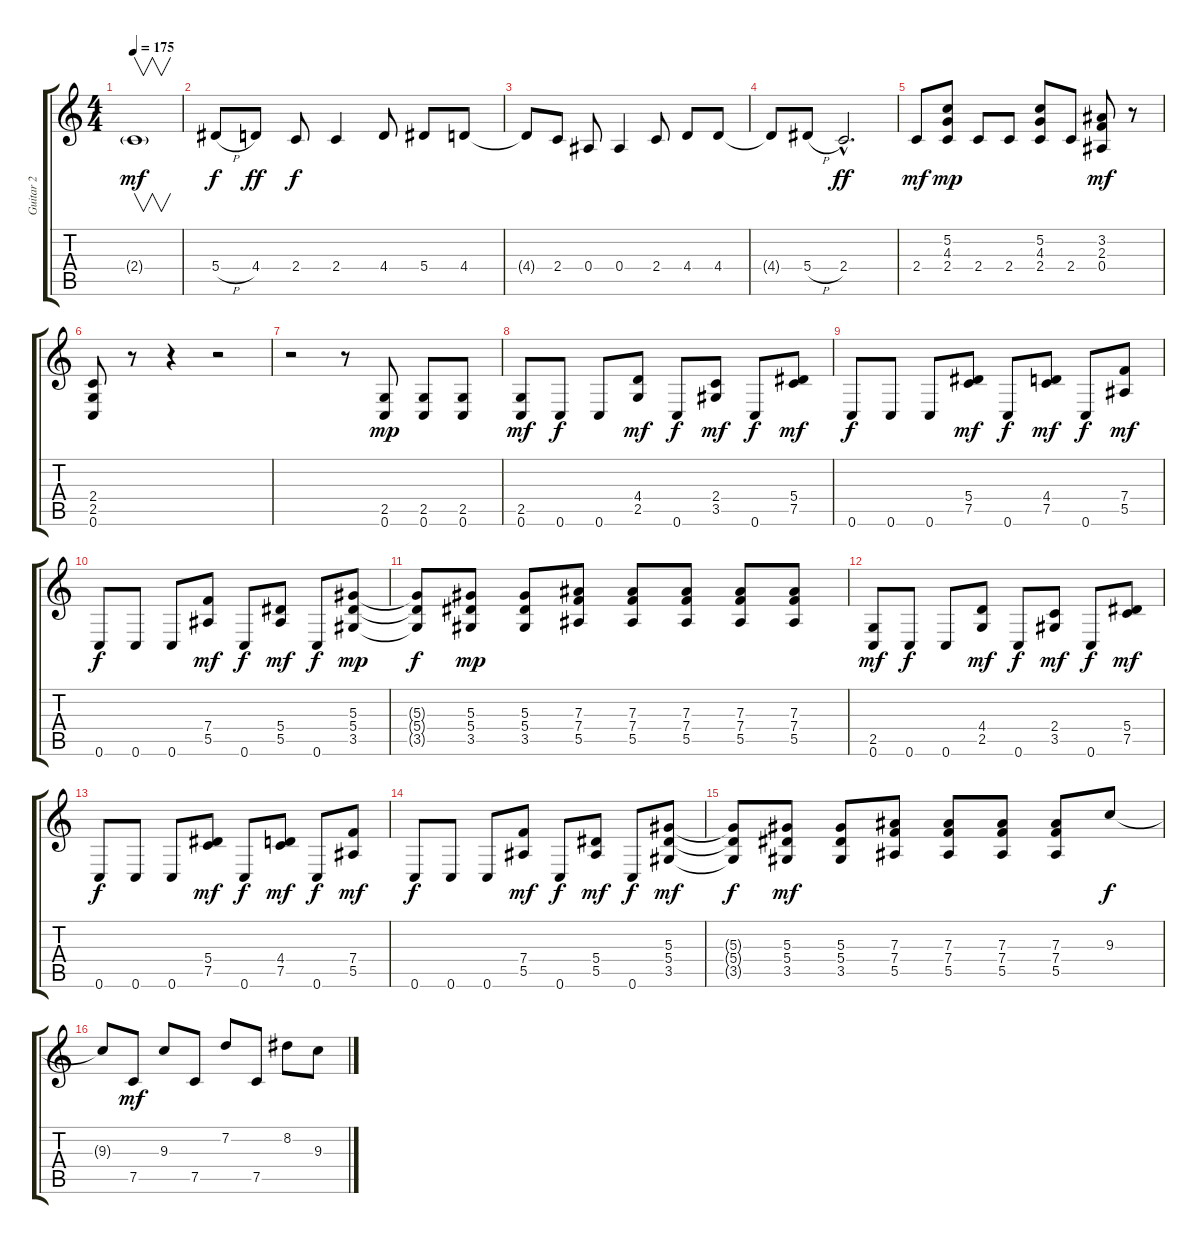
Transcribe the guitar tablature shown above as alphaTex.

\track ("Guitar 2" "Guitar 2") {instrument distortionguitar}
\staff {score tabs}
\tuning (C4 G3 Eb3 Bb2 F2 C2) {hide}
\ts (4 4)
\tempo 175
\clef g2
\ks c
2.4{g}.1{v dy mf} |
5.4{h}.8{dy f} 4.4.8{dy ff} 2.4.8{dy f} 2.4.4 4.4.8 5.4.8 4.4.8 |
4.4{t}.8 2.4.8 0.4.8 0.4.4 2.4.8 4.4.8 4.4.8 |
4.4{t}.8 5.4{h}.8 2.4{hac}.2{d dy ff} |
2.4.8{dy mf} (5.2 4.3 2.4).8{dy mp} 2.4.8 2.4.8 (5.2 4.3 2.4).8 2.4.8 (3.2 2.3 0.4).8{dy mf} r.8 |
(2.4 2.5 0.6).8 r.8 r.4 r.2 |
r.2 r.8 (2.5 0.6).8{dy mp} (2.5 0.6).8 (2.5 0.6).8 |
(2.5 0.6).8{dy mf} 0.6.8{dy f} 0.6.8 (4.4 2.5).8{dy mf} 0.6.8{dy f} (2.4 3.5).8{dy mf} 0.6.8{dy f} (5.4 7.5).8{dy mf} |
0.6.8{dy f} 0.6.8 0.6.8 (5.4 7.5).8{dy mf} 0.6.8{dy f} (4.4 7.5).8{dy mf} 0.6.8{dy f} (7.4 5.5).8{dy mf} |
0.6.8{dy f} 0.6.8 0.6.8 (7.4 5.5).8{dy mf} 0.6.8{dy f} (5.4 5.5).8{dy mf} 0.6.8{dy f} (5.3 5.4 3.5).8{dy mp} |
(5.3{t} 5.4{t} 3.5{t}).8{dy f} (5.3 5.4 3.5).8{dy mp} (5.3 5.4 3.5).8 (7.3 7.4 5.5).8 (7.3 7.4 5.5).8 (7.3 7.4 5.5).8 (7.3 7.4 5.5).8 (7.3 7.4 5.5).8 |
(2.5 0.6).8{dy mf} 0.6.8{dy f} 0.6.8 (4.4 2.5).8{dy mf} 0.6.8{dy f} (2.4 3.5).8{dy mf} 0.6.8{dy f} (5.4 7.5).8{dy mf} |
0.6.8{dy f} 0.6.8 0.6.8 (5.4 7.5).8{dy mf} 0.6.8{dy f} (4.4 7.5).8{dy mf} 0.6.8{dy f} (7.4 5.5).8{dy mf} |
0.6.8{dy f} 0.6.8 0.6.8 (7.4 5.5).8{dy mf} 0.6.8{dy f} (5.4 5.5).8{dy mf} 0.6.8{dy f} (5.3 5.4 3.5).8{dy mf} |
(5.3{t} 5.4{t} 3.5{t}).8{dy f} (5.3 5.4 3.5).8{dy mf} (5.3 5.4 3.5).8 (7.3 7.4 5.5).8 (7.3 7.4 5.5).8 (7.3 7.4 5.5).8 (7.3 7.4 5.5).8 9.3.8{dy f} |
9.3{t}.8 7.5.8{dy mf} 9.3.8 7.5.8 7.2.8 7.5.8 8.2.8 9.3.8
